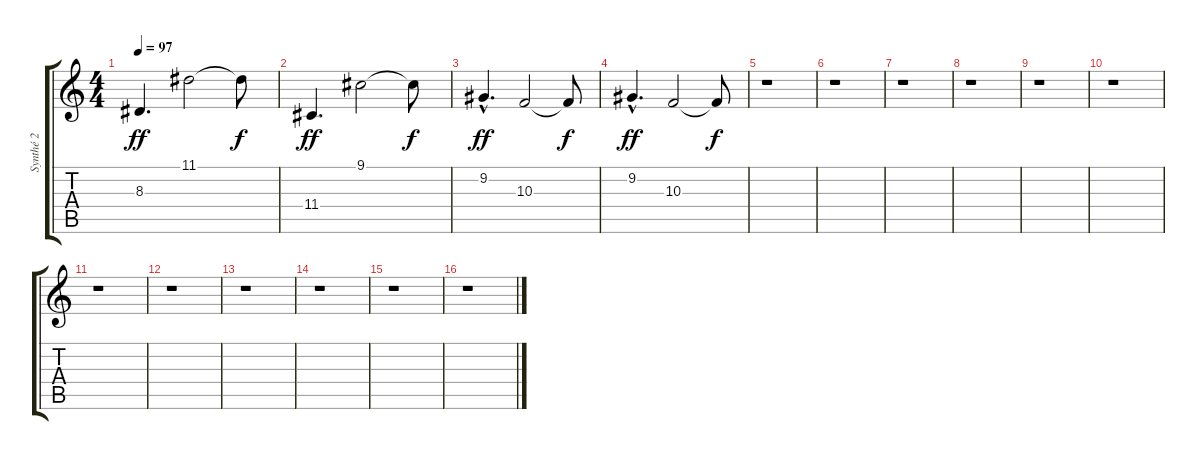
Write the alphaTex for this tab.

\track ("Synthé 2" "Synthé 2") {instrument pad6metallic}
\staff {score tabs}
\tuning (E4 B3 G3 D3 A2 E2) {hide}
\ts (4 4)
\tempo 97
\clef g2
\ks c
8.3.4{d dy ff} 11.1.2 11.1{t}.8{dy f} |
11.4.4{d dy ff} 9.1.2 9.1{t}.8{dy f} |
9.2{hac}.4{d dy ff} 10.3.2 10.3{t}.8{dy f} |
9.2{hac}.4{d dy ff} 10.3.2 10.3{t}.8{dy f} |
r.1 |
r.1 |
r.1 |
r.1 |
r.1 |
r.1 |
r.1 |
r.1 |
r.1 |
r.1 |
r.1 |
r.1
